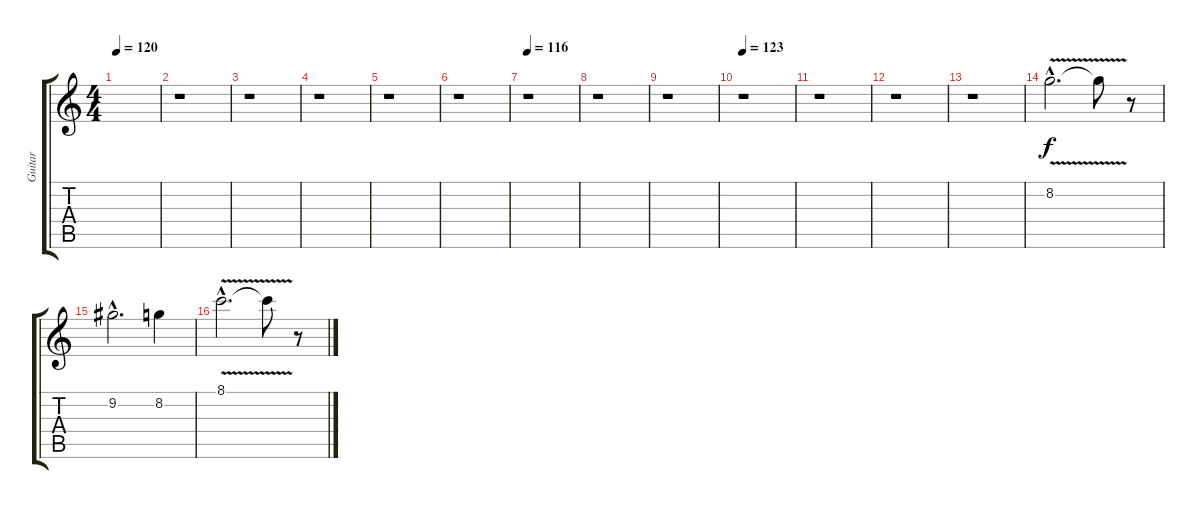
\track ("Guitar" "Guitar") {instrument overdrivenguitar}
\staff {score tabs}
\tuning (E4 B3 G3 D3 A2 E2) {hide}
\ts (4 4)
\tempo 120
\clef g2
\ks c
|
r.1 |
r.1 |
r.1 |
r.1 |
r.1 |
\tempo 116
r.1 |
r.1 |
r.1 |
\tempo 123
r.1 |
r.1 |
r.1 |
r.1 |
8.2{v hac}.2{d} 8.2{t}.8 r.8 |
9.2{hac}.2{d} 8.2.4 |
8.1{v hac}.2{d} 8.1{t}.8 r.8
